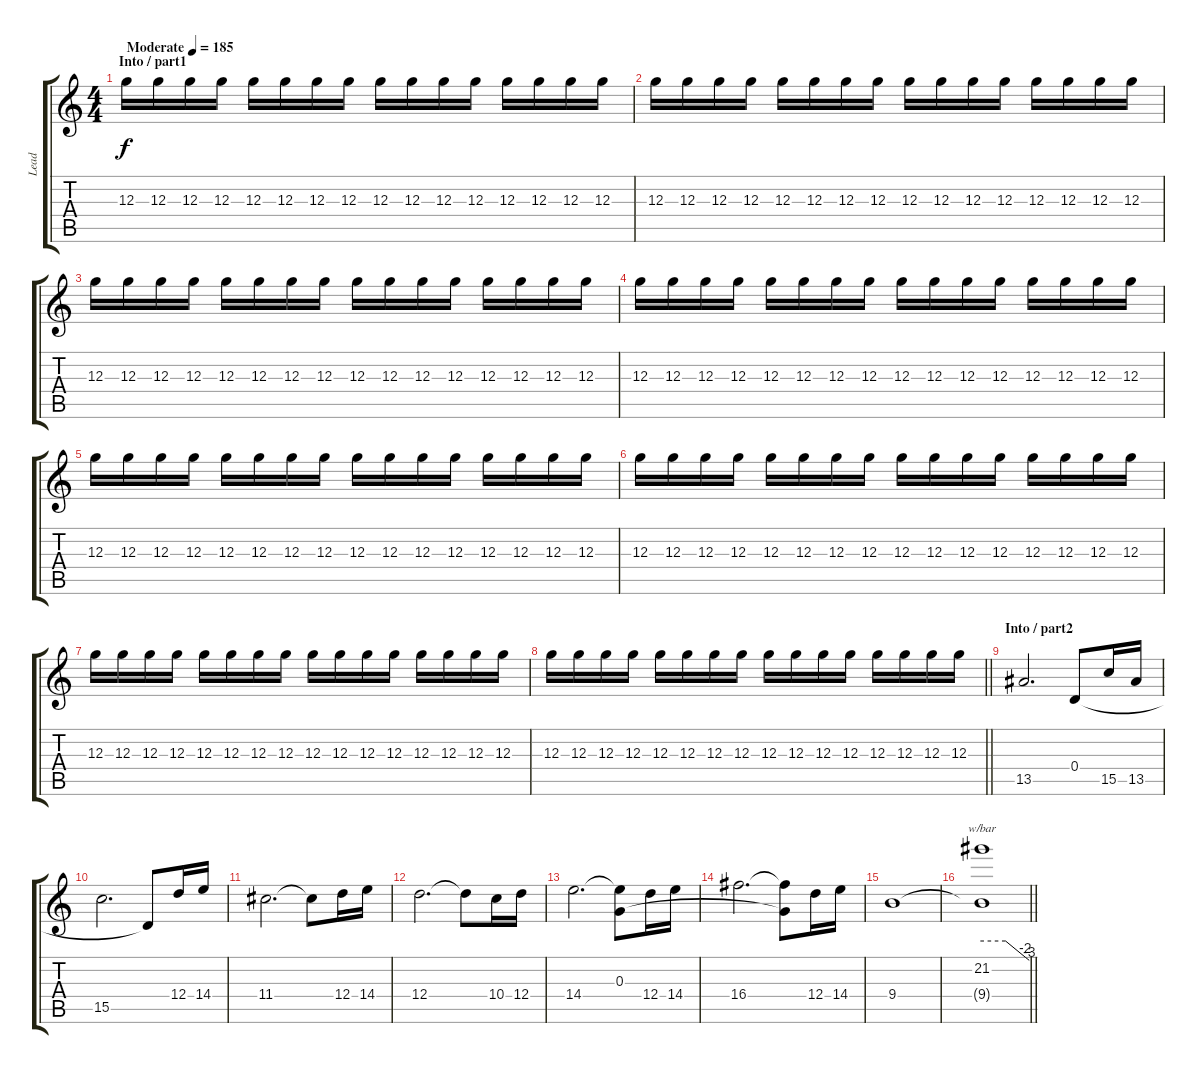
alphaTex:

\track ("Lead" "Lead") {instrument overdrivenguitar}
\staff {score tabs}
\tuning (E4 B3 G3 D3 A2 E2) {hide}
\ts (4 4)
\section ("" "Into / part1")
\tempo (185 "Moderate")
\clef g2
\ks c
12.3.16{dy f instrument overdrivenguitar} 12.3.16 12.3.16 12.3.16 12.3.16 12.3.16 12.3.16 12.3.16 12.3.16 12.3.16 12.3.16 12.3.16 12.3.16 12.3.16 12.3.16 12.3.16 |
12.3.16 12.3.16 12.3.16 12.3.16 12.3.16 12.3.16 12.3.16 12.3.16 12.3.16 12.3.16 12.3.16 12.3.16 12.3.16 12.3.16 12.3.16 12.3.16 |
12.3.16 12.3.16 12.3.16 12.3.16 12.3.16 12.3.16 12.3.16 12.3.16 12.3.16 12.3.16 12.3.16 12.3.16 12.3.16 12.3.16 12.3.16 12.3.16 |
12.3.16 12.3.16 12.3.16 12.3.16 12.3.16 12.3.16 12.3.16 12.3.16 12.3.16 12.3.16 12.3.16 12.3.16 12.3.16 12.3.16 12.3.16 12.3.16 |
12.3.16 12.3.16 12.3.16 12.3.16 12.3.16 12.3.16 12.3.16 12.3.16 12.3.16 12.3.16 12.3.16 12.3.16 12.3.16 12.3.16 12.3.16 12.3.16 |
12.3.16 12.3.16 12.3.16 12.3.16 12.3.16 12.3.16 12.3.16 12.3.16 12.3.16 12.3.16 12.3.16 12.3.16 12.3.16 12.3.16 12.3.16 12.3.16 |
12.3.16 12.3.16 12.3.16 12.3.16 12.3.16 12.3.16 12.3.16 12.3.16 12.3.16 12.3.16 12.3.16 12.3.16 12.3.16 12.3.16 12.3.16 12.3.16 |
\barLineRight lightlight
12.3.16 12.3.16 12.3.16 12.3.16 12.3.16 12.3.16 12.3.16 12.3.16 12.3.16 12.3.16 12.3.16 12.3.16 12.3.16 12.3.16 12.3.16 12.3.16 |
\section ("" "Into / part2")
13.5.2{d} 0.4.8 15.5.16 13.5.16 |
15.5.2{d} 0.4{t}.8 12.4.16 14.4.16 |
11.4.2{d} 11.4{t}.8 12.4.16 14.4.16 |
12.4.2{d} 12.4{t}.8 10.4.16 12.4.16 |
14.4.2{d} (0.3 14.4{t}).8 12.4.16 14.4.16 |
16.4.2{d} (0.3{t} 16.4{t}).8 12.4.16 14.4.16 |
9.4.1 |
\barLineRight lightlight
(21.2 9.4{t}).1{tbe (custom default 0 0 30 0 55 -8 60 -12)}
